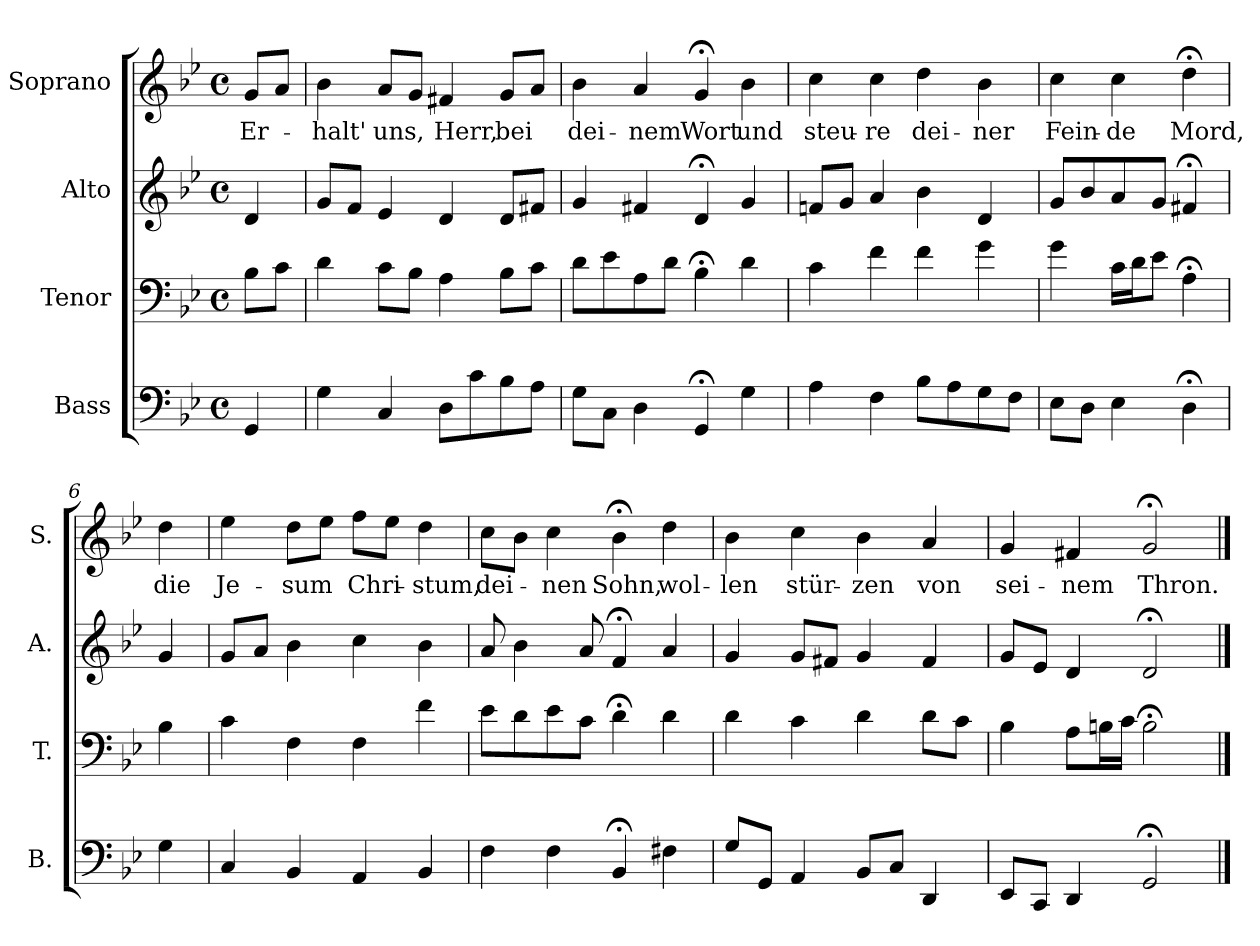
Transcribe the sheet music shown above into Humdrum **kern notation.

**kern	**kern	**kern	**kern	**text
*part4	*part3	*part2	*part1	*part1
*staff4	*staff3	*staff2	*staff1	*staff1
*I"Bass	*I"Tenor	*I"Alto	*I"Soprano	*
*I'B.	*I'T.	*I'A.	*I'S.	*
*clefF4	*clefF4	*clefG2	*clefG2	*
*k[b-e-]	*k[b-e-]	*k[b-e-]	*k[b-e-]	*
*B-:	*B-:	*B-:	*g:	*
*M4/4	*M4/4	*M4/4	*M4/4	*
*met(c)	*met(c)	*met(c)	*met(c)	*
=1	=1	=1	=1	=1
!	!	!	!	!LO:LY:b
4GG/	8B-\L	4d/	8g/L	Er-
.	8c\J	.	8a/J	.
=2	=2	=2	=2	=2
!	!	!	!	!LO:LY:b
4G\	4d\	8g/L	4b-\	-halt'
.	.	8f/J	.	.
!	!	!	!	!LO:LY:b
4C/	8c\L	4e-/	8a/L	uns,
.	8B-\J	.	8g/J	.
!	!	!	!	!LO:LY:b
8D\L	4A\	4d/	4f#X/	Herr,
8c\	.	.	.	.
!	!	!	!	!LO:LY:b
8B-\	8B-\L	8d/L	8g/L	bei
8A\J	8c\J	8f#X/J	8a/J	.
=3	=3	=3	=3	=3
!	!	!	!	!LO:LY:b
8G\L	8d\L	4g/	4b-\	dei-
8C\J	8e-\	.	.	.
!	!	!	!	!LO:LY:b
4D\	8A\	4f#X/	4a/	-nem
.	8d\J	.	.	.
!	!	!	!	!LO:LY:b
4GG;</	4B-;<\	4d;</	4g;</	Wort
!	!	!	!	!LO:LY:b
4G\	4d\	4g/	4b-\	und
=4	=4	=4	=4	=4
!	!	!	!	!LO:LY:b
4A\	4c\	8fn/L	4cc\	steu-
.	.	8g/J	.	.
!	!	!	!	!LO:LY:b
4F\	4f\	4a/	4cc\	-re
!	!	!	!	!LO:LY:b
8B-\L	4f\	4b-\	4dd\	dei-
8A\	.	.	.	.
!	!	!	!	!LO:LY:b
8G\	4g\	4d/	4b-\	-ner
8F\J	.	.	.	.
=5	=5	=5	=5	=5
!	!	!	!	!LO:LY:b
8E-\L	4g\	8g/L	4cc\	Fein-
8D\J	.	8b-/	.	.
!	!	!	!	!LO:LY:b
4E-\	16c\LL	8a/	4cc\	-de
.	16d\J	.	.	.
.	8e-\J	8g/J	.	.
!	!	!	!	!LO:LY:b
4D;<\	4A;<\	4f#X;</	4dd;<\	Mord,
!!LO:LB:g=z
=6	=6	=6	=6	=6
!	!	!	!	!LO:LY:b
4G\	4B-\	4g/	4dd\	die
=7	=7	=7	=7	=7
!	!	!	!	!LO:LY:b
4C/	4c\	8g/L	4ee-\	Je-
.	.	8a/J	.	.
!	!	!	!	!LO:LY:b
4BB-/	4F\	4b-\	8dd\L	-sum
.	.	.	8ee-\J	.
!	!	!	!	!LO:LY:b
4AA/	4F\	4cc\	8ff\L	Chri-
.	.	.	8ee-\J	.
!	!	!	!	!LO:LY:b
4BB-/	4f\	4b-\	4dd\	-stum,
=8	=8	=8	=8	=8
!	!	!	!	!LO:LY:b
4F\	8e-\L	8a/	8cc\L	dei-
.	8d\	4b-\	8b-\J	.
!	!	!	!	!LO:LY:b
4F\	8e-\	.	4cc\	-nen
.	8c\J	8a/	.	.
!	!	!	!	!LO:LY:b
4BB-;</	4d;<\	4f;</	4b-;<\	Sohn,
!	!	!	!	!LO:LY:b
4F#X\	4d\	4a/	4dd\	wol-
=9	=9	=9	=9	=9
!	!	!	!	!LO:LY:b
8G/L	4d\	4g/	4b-\	-len
8GG/J	.	.	.	.
!	!	!	!	!LO:LY:b
4AA/	4c\	8g/L	4cc\	stür-
.	.	8f#X/J	.	.
!	!	!	!	!LO:LY:b
8BB-/L	4d\	4g/	4b-\	-zen
8C/J	.	.	.	.
!	!	!	!	!LO:LY:b
4DD/	8d\L	4f#/	4a/	von
.	8c\J	.	.	.
=10	=10	=10	=10	=10
!	!	!	!	!LO:LY:b
8EE-/L	4B-\	8g/L	4g/	sei-
8CC/J	.	8e-/J	.	.
!	!	!	!	!LO:LY:b
4DD/	8A\L	4d/	4f#X/	-nem
.	16Bn\L	.	.	.
.	16c\JJ	.	.	.
!	!	!	!	!LO:LY:b
2GG;</	2B;<\	2d;</	2g;</	Thron.
==	==	==	==	==
*-	*-	*-	*-	*-
